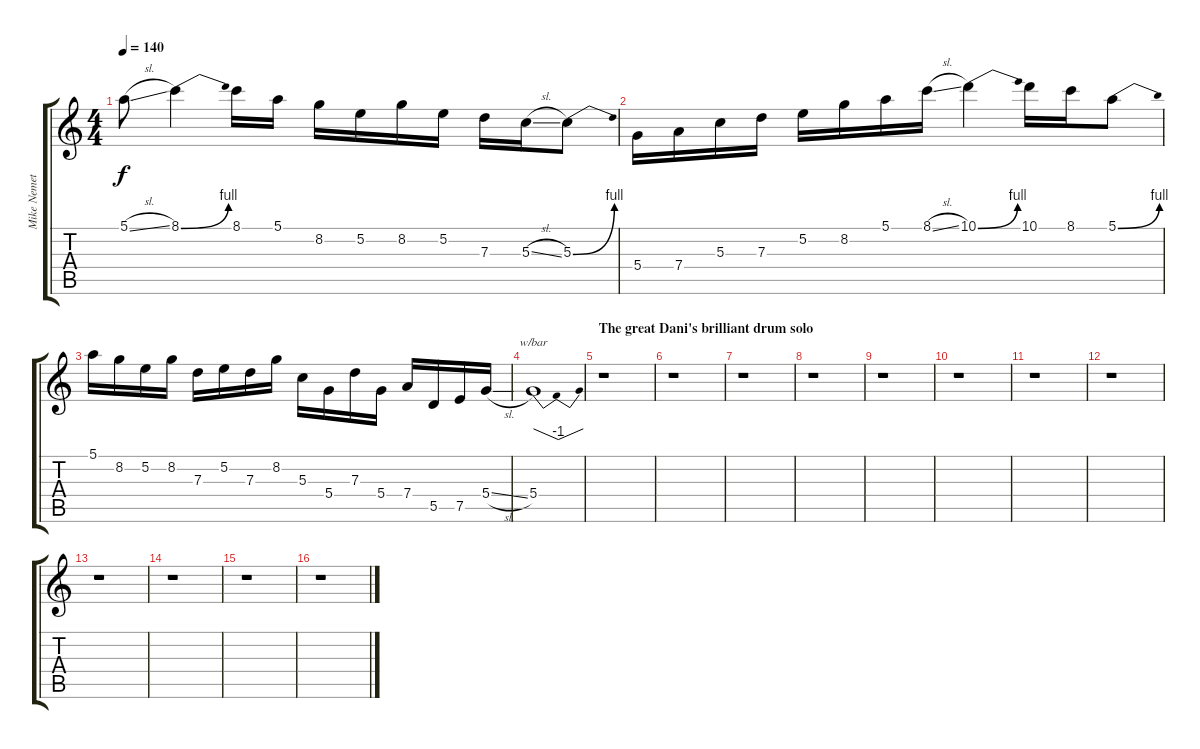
\track ("Mike Nemeth" "Mike Nemet") {instrument overdrivenguitar}
\staff {score tabs}
\tuning (E4 B3 G3 D3 A2 E2) {hide}
\ts (4 4)
\tempo 140
\clef g2
\ks c
5.1{sl}.8{dy f} 8.1{be (bend 0 0 60 4)}.4 8.1.16 5.1.16 8.2.16 5.2.16 8.2.16 5.2.16 7.3.16 5.3{sl}.16 5.3{be (bend 0 0 60 4)}.8 |
5.4.16 7.4.16 5.3.16 7.3.16 5.2.16 8.2.16 5.1.16 8.1{sl}.16 10.1{be (bend 0 0 60 4)}.4 10.1.16 8.1.16 5.1{be (bend 0 0 60 4)}.8 |
5.1.16 8.2.16 5.2.16 8.2.16 7.3.16 5.2.16 7.3.16 8.2.16 5.3.16 5.4.16 7.3.16 5.4.16 7.4.16 5.5.16 7.5.16 5.4{sl}.16 |
5.4.1{tbe (dip default 0 0 30 -4 60 0)} |
\section ("" "The great Dani's brilliant drum solo")
r.1 |
r.1 |
r.1 |
r.1 |
r.1 |
r.1 |
r.1 |
r.1 |
r.1 |
r.1 |
r.1 |
r.1
